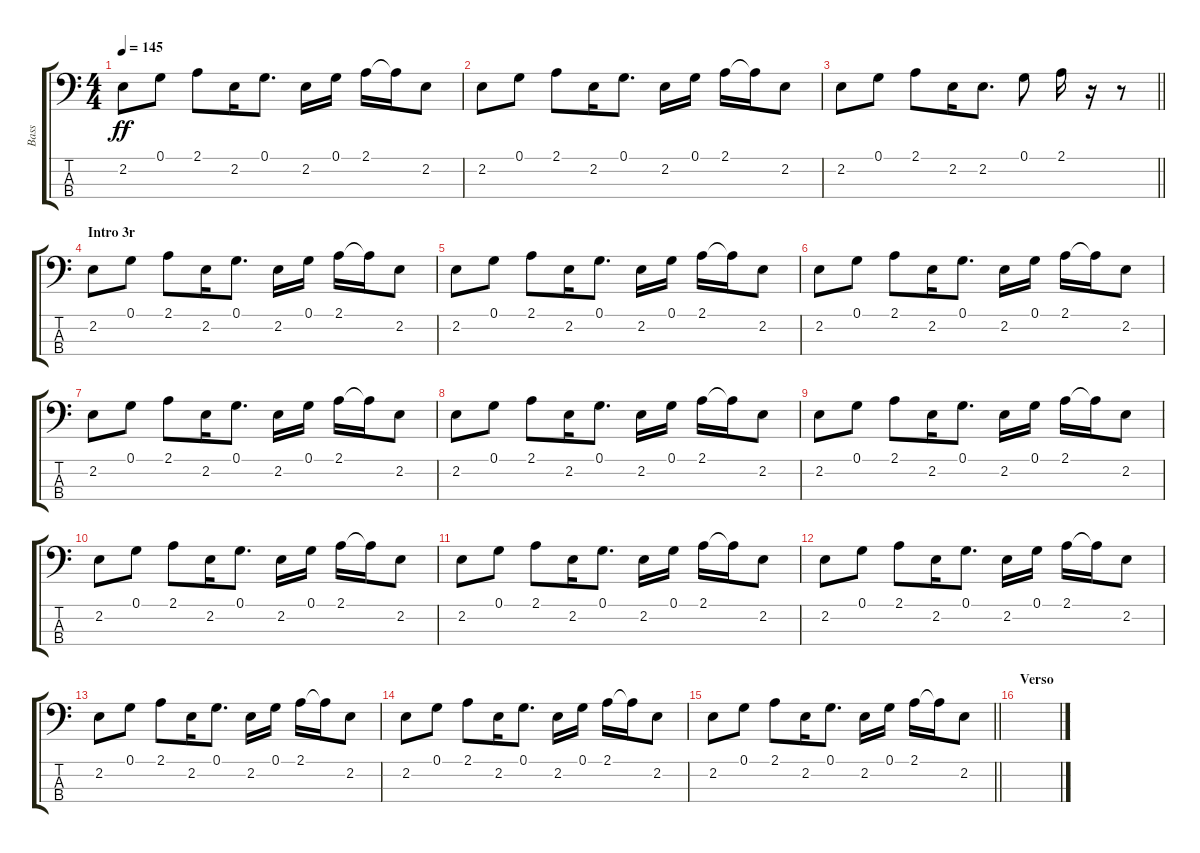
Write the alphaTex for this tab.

\track ("Bass" "Bass") {instrument electricbassfinger}
\staff {score tabs}
\tuning (G2 D2 A1 E1) {hide}
\ts (4 4)
\tempo 145
\clef f4
\ks c
2.2.8{dy ff} 0.1.8 2.1.8 2.2.16 0.1.8{d} 2.2.16 0.1.16 2.1.16 2.1{t}.16 2.2.8 |
2.2.8 0.1.8 2.1.8 2.2.16 0.1.8{d} 2.2.16 0.1.16 2.1.16 2.1{t}.16 2.2.8 |
\barLineRight lightlight
2.2.8 0.1.8 2.1.8 2.2.16 2.2.8{d} 0.1.8 2.1.16 r.16 r.8 |
\section ("" "Intro 3r")
2.2.8{instrument electricbassfinger} 0.1.8 2.1.8 2.2.16 0.1.8{d} 2.2.16 0.1.16 2.1.16 2.1{t}.16 2.2.8 |
2.2.8 0.1.8 2.1.8 2.2.16 0.1.8{d} 2.2.16 0.1.16 2.1.16 2.1{t}.16 2.2.8 |
2.2.8 0.1.8 2.1.8 2.2.16 0.1.8{d} 2.2.16 0.1.16 2.1.16 2.1{t}.16 2.2.8 |
2.2.8 0.1.8 2.1.8 2.2.16 0.1.8{d} 2.2.16 0.1.16 2.1.16 2.1{t}.16 2.2.8 |
2.2.8 0.1.8 2.1.8 2.2.16 0.1.8{d} 2.2.16 0.1.16 2.1.16 2.1{t}.16 2.2.8 |
2.2.8 0.1.8 2.1.8 2.2.16 0.1.8{d} 2.2.16 0.1.16 2.1.16 2.1{t}.16 2.2.8 |
2.2.8 0.1.8 2.1.8 2.2.16 0.1.8{d} 2.2.16 0.1.16 2.1.16 2.1{t}.16 2.2.8 |
2.2.8 0.1.8 2.1.8 2.2.16 0.1.8{d} 2.2.16 0.1.16 2.1.16 2.1{t}.16 2.2.8 |
2.2.8 0.1.8 2.1.8 2.2.16 0.1.8{d} 2.2.16 0.1.16 2.1.16 2.1{t}.16 2.2.8 |
2.2.8 0.1.8 2.1.8 2.2.16 0.1.8{d} 2.2.16 0.1.16 2.1.16 2.1{t}.16 2.2.8 |
2.2.8 0.1.8 2.1.8 2.2.16 0.1.8{d} 2.2.16 0.1.16 2.1.16 2.1{t}.16 2.2.8 |
\barLineRight lightlight
2.2.8 0.1.8 2.1.8 2.2.16 0.1.8{d} 2.2.16 0.1.16 2.1.16 2.1{t}.16 2.2.8 |
\section ("" "Verso")
